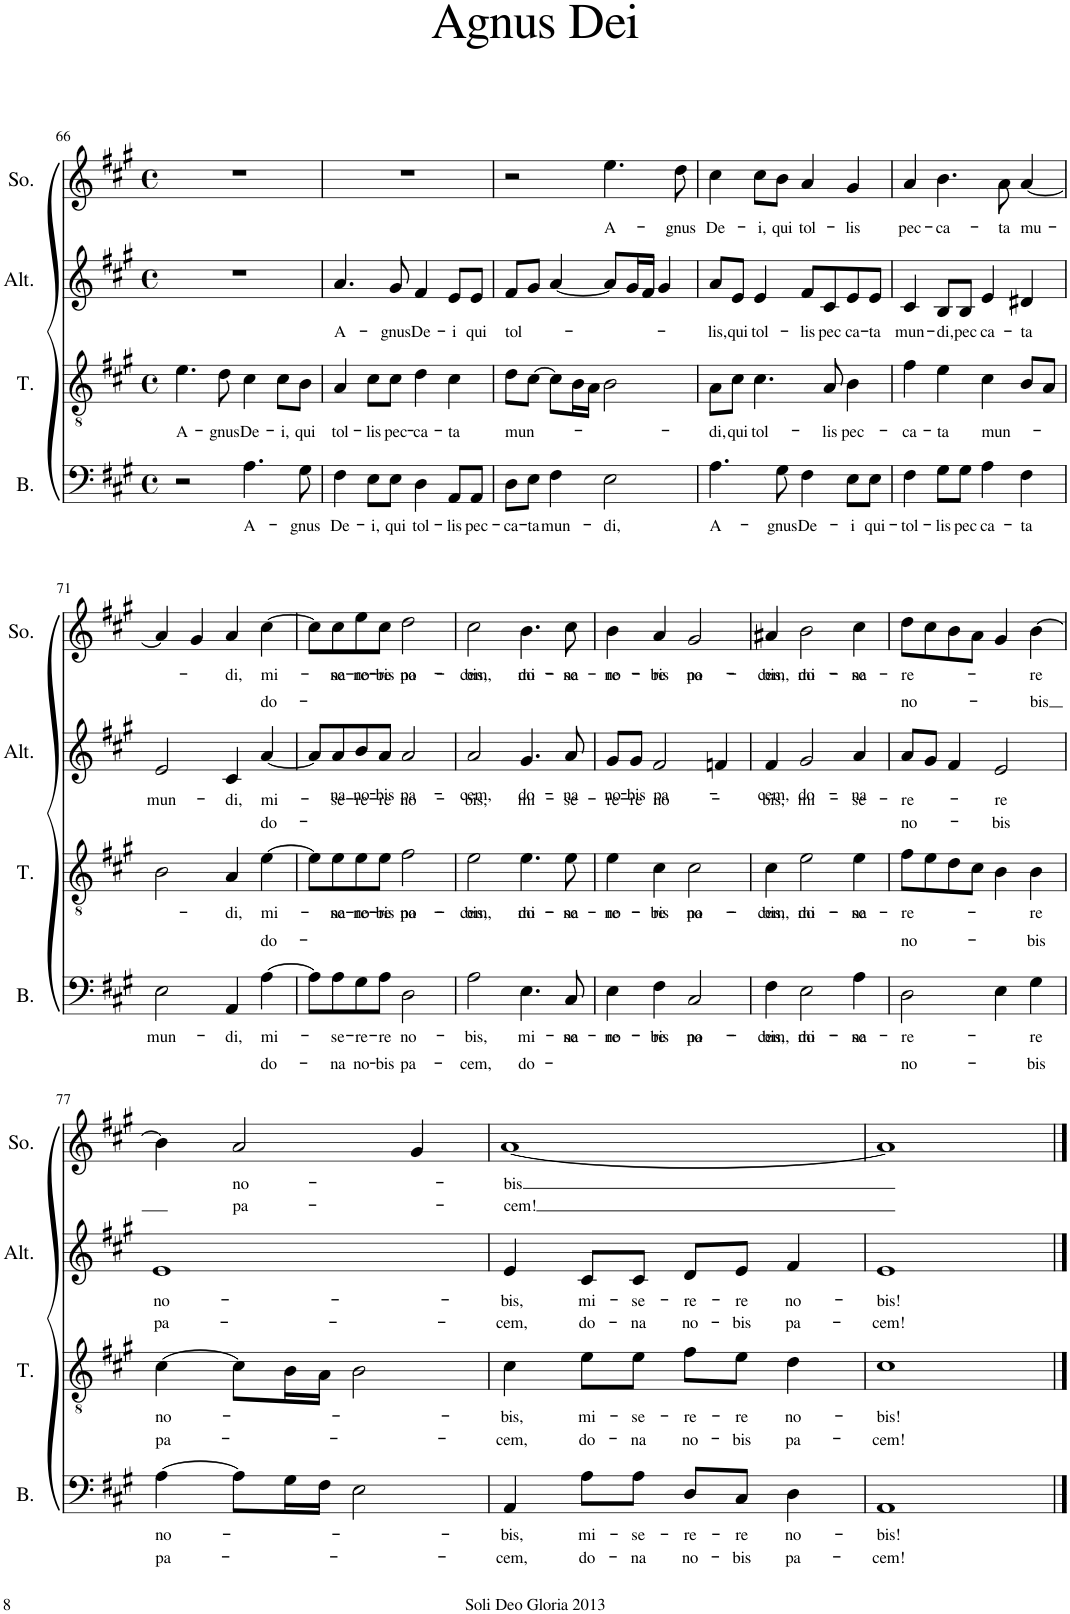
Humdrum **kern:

**kern	**text	**text	**kern	**text	**text	**kern	**text	**text	**kern	**text	**text
*part4	*part4	*part4	*part3	*part3	*part3	*part2	*part2	*part2	*part1	*part1	*part1
*staff4	*staff4	*staff4	*staff3	*staff3	*staff3	*staff2	*staff2	*staff2	*staff1	*staff1	*staff1
*I"Basse	*	*	*I"Ténor	*	*	*I"Alto	*	*	*I"Soprano	*	*
*I'B.	*	*	*I'T.	*	*	*I'Alt.	*	*	*I'So.	*	*
!!LO:PB:g=z
*clefF4	*	*	*clefGv2	*	*	*clefG2	*	*	*clefG2	*	*
*k[f#c#g#]	*	*	*k[f#c#g#]	*	*	*k[f#c#g#]	*	*	*k[f#c#g#]	*	*
*M4/4	*	*	*M4/4	*	*	*M4/4	*	*	*M4/4	*	*
*met(c)	*	*	*met(c)	*	*	*met(c)	*	*	*met(c)	*	*
=66	=66	=66	=66	=66	=66	=66	=66	=66	=66	=66	=66
!	!	!	!	!LO:LY:b	!	!	!	!	!	!	!
2r	.	.	4.e\	A-	.	1r	.	.	1r	.	.
!	!	!	!	!LO:LY:b	!	!	!	!	!	!	!
.	.	.	8d\	-gnus	.	.	.	.	.	.	.
!	!LO:LY:b	!	!	!LO:LY:b	!	!	!	!	!	!	!
4.A\	A-	.	4c#\	De-	.	.	.	.	.	.	.
!	!	!	!	!LO:LY:b	!	!	!	!	!	!	!
.	.	.	8c#\L	-i,	.	.	.	.	.	.	.
!	!LO:LY:b	!	!	!LO:LY:b	!	!	!	!	!	!	!
8G#\	-gnus	.	8B\J	qui	.	.	.	.	.	.	.
=67	=67	=67	=67	=67	=67	=67	=67	=67	=67	=67	=67
!	!LO:LY:b	!	!	!LO:LY:b	!	!	!LO:LY:b	!	!	!	!
4F#\	De-	.	4A/	tol-	.	4.a/	A-	.	1r	.	.
!	!LO:LY:b	!	!	!LO:LY:b	!	!	!	!	!	!	!
8E\L	-i,	.	8c#\L	-lis	.	.	.	.	.	.	.
!	!LO:LY:b	!	!	!LO:LY:b	!	!	!LO:LY:b	!	!	!	!
8E\J	qui	.	8c#\J	pec-	.	8g#/	-gnus	.	.	.	.
!	!LO:LY:b	!	!	!LO:LY:b	!	!	!LO:LY:b	!	!	!	!
4D\	tol-	.	4d\	-ca-	.	4f#/	De-	.	.	.	.
!	!LO:LY:b	!	!	!LO:LY:b	!	!	!LO:LY:b	!	!	!	!
8AA/L	-lis	.	4c#\	-ta	.	8e/L	-i	.	.	.	.
!	!LO:LY:b	!	!	!	!	!	!LO:LY:b	!	!	!	!
8AA/J	pec-	.	.	.	.	8e/J	qui	.	.	.	.
=68	=68	=68	=68	=68	=68	=68	=68	=68	=68	=68	=68
!	!LO:LY:b	!	!	!LO:LY:b	!	!	!LO:LY:b	!	!	!	!
8D\L	-ca-	.	8d\L	mun-	.	8f#/L	tol-	.	2r	.	.
!	!LO:LY:b	!	!	!	!	!	!	!	!	!	!
8E\J	-ta	.	[8c#\J	.	.	8g#/J	.	.	.	.	.
!	!LO:LY:b	!	!	!	!	!	!	!	!	!	!
4F#\	mun-	.	8c#\L]	.	.	[4a/	.	.	.	.	.
.	.	.	16B\L	.	.	.	.	.	.	.	.
.	.	.	16A\JJ	.	.	.	.	.	.	.	.
!	!LO:LY:b	!	!	!	!	!	!	!	!	!LO:LY:b	!
2E\	-di,	.	2B\	.	.	8a/L]	.	.	4.ee\	A-	.
.	.	.	.	.	.	16g#/L	.	.	.	.	.
.	.	.	.	.	.	16f#/JJ	.	.	.	.	.
.	.	.	.	.	.	4g#/	.	.	.	.	.
!	!	!	!	!	!	!	!	!	!	!LO:LY:b	!
.	.	.	.	.	.	.	.	.	8dd\	-gnus	.
=69	=69	=69	=69	=69	=69	=69	=69	=69	=69	=69	=69
!	!LO:LY:b	!	!	!LO:LY:b	!	!	!LO:LY:b	!	!	!LO:LY:b	!
4.A\	A-	.	8A\L	-di,	.	8a/L	-lis,	.	4cc#\	De-	.
!	!	!	!	!LO:LY:b	!	!	!LO:LY:b	!	!	!	!
.	.	.	8c#\J	qui	.	8e/J	qui	.	.	.	.
!	!	!	!	!LO:LY:b	!	!	!LO:LY:b	!	!	!LO:LY:b	!
.	.	.	4.c#\	tol-	.	4e/	tol-	.	8cc#\L	-i,	.
!	!LO:LY:b	!	!	!	!	!	!	!	!	!LO:LY:b	!
8G#\	-gnus	.	.	.	.	.	.	.	8b\J	qui	.
!	!LO:LY:b	!	!	!	!	!	!LO:LY:b	!	!	!LO:LY:b	!
4F#\	De-	.	.	.	.	8f#/L	-lis	.	4a/	tol-	.
!	!	!	!	!LO:LY:b	!	!	!LO:LY:b	!	!	!	!
.	.	.	8A/	-lis	.	8c#/	pec-	.	.	.	.
!	!LO:LY:b	!	!	!LO:LY:b	!	!	!LO:LY:b	!	!	!LO:LY:b	!
8E\L	-i	.	4B\	pec-	.	8e/	-ca-	.	4g#/	-lis	.
!	!LO:LY:b	!	!	!	!	!	!LO:LY:b	!	!	!	!
8E\J	qui-	.	.	.	.	8e/J	-ta	.	.	.	.
=70	=70	=70	=70	=70	=70	=70	=70	=70	=70	=70	=70
!	!LO:LY:b	!	!	!LO:LY:b	!	!	!LO:LY:b	!	!	!LO:LY:b	!
4F#\	-tol-	.	4f#\	-ca-	.	4c#/	mun-	.	4a/	pec-	.
!	!LO:LY:b	!	!	!LO:LY:b	!	!	!LO:LY:b	!	!	!LO:LY:b	!
8G#\L	-lis	.	4e\	-ta	.	8B/L	-di,	.	4.b\	-ca-	.
!	!LO:LY:b	!	!	!	!	!	!LO:LY:b	!	!	!	!
8G#\J	pec-	.	.	.	.	8B/J	pec-	.	.	.	.
!	!LO:LY:b	!	!	!LO:LY:b	!	!	!LO:LY:b	!	!	!	!
4A\	-ca-	.	4c#\	mun-	.	4e/	-ca-	.	.	.	.
!	!	!	!	!	!	!	!	!	!	!LO:LY:b	!
.	.	.	.	.	.	.	.	.	8a\	-ta	.
!	!LO:LY:b	!	!	!	!	!	!LO:LY:b	!	!	!LO:LY:b	!
4F#\	-ta	.	8B/L	.	.	4d#X/	-ta	.	[4a/	mu-	.
.	.	.	8A/J	.	.	.	.	.	.	.	.
!!LO:LB:g=z
=71	=71	=71	=71	=71	=71	=71	=71	=71	=71	=71	=71
!	!LO:LY:b	!	!	!	!	!	!LO:LY:b	!	!	!	!
2E\	mun-	.	2B\	.	.	2e/	mun-	.	4a/]	.	.
.	.	.	.	.	.	.	.	.	4g#/	.	.
!	!LO:LY:b	!	!	!LO:LY:b	!	!	!LO:LY:b	!	!	!LO:LY:b	!
4AA/	-di,	.	4A/	-di,	.	4c#/	-di,	.	4a/	-di,	.
!	!LO:LY:b	!LO:LY:b	!	!LO:LY:b	!LO:LY:b	!	!LO:LY:b	!LO:LY:b	!	!LO:LY:b	!LO:LY:b
[4A\	mi-	do-	[4e\	mi-	do-	[4a/	mi-	do-	[4cc#\	mi-	do-
=72	=72	=72	=72	=72	=72	=72	=72	=72	=72	=72	=72
8A\L]	.	.	8e\L]	.	.	8a/L]	.	.	8cc#\L]	.	.
!	!LO:LY:b	!LO:LY:b	!	!LO:LY:b	!LO:LY:b	!	!LO:LY:b	!LO:LY:b	!	!LO:LY:b	!LO:LY:b
8A\	-se-	-na	8e\	-se-	-na	8a/	-se-	-na	8cc#\	-se-	-na
!	!LO:LY:b	!LO:LY:b	!	!LO:LY:b	!LO:LY:b	!	!LO:LY:b	!LO:LY:b	!	!LO:LY:b	!LO:LY:b
8G#\	-re-	no-	8e\	-re-	no-	8b/	-re-	no-	8ee\	-re-	no-
!	!LO:LY:b	!LO:LY:b	!	!LO:LY:b	!LO:LY:b	!	!LO:LY:b	!LO:LY:b	!	!LO:LY:b	!LO:LY:b
8A\J	-re	-bis	8e\J	-re	-bis	8a/J	-re	-bis	8cc#\J	-re	-bis
!	!LO:LY:b	!LO:LY:b	!	!LO:LY:b	!LO:LY:b	!	!LO:LY:b	!LO:LY:b	!	!LO:LY:b	!LO:LY:b
2D\	no-	pa-	2f#\	no-	pa-	2a/	no-	pa-	2dd\	no-	pa-
=73	=73	=73	=73	=73	=73	=73	=73	=73	=73	=73	=73
!	!LO:LY:b	!LO:LY:b	!	!LO:LY:b	!LO:LY:b	!	!LO:LY:b	!LO:LY:b	!	!LO:LY:b	!LO:LY:b
2A\	-bis,	-cem,	2e\	-bis,	-cem,	2a/	-bis,	-cem,	2cc#\	-bis,	-cem,
!	!LO:LY:b	!LO:LY:b	!	!LO:LY:b	!LO:LY:b	!	!LO:LY:b	!LO:LY:b	!	!LO:LY:b	!LO:LY:b
4.E\	mi-	do-	4.e\	mi-	do-	4.g#/	mi-	do-	4.b\	mi-	do-
!	!LO:LY:b	!LO:LY:b	!	!LO:LY:b	!LO:LY:b	!	!LO:LY:b	!LO:LY:b	!	!LO:LY:b	!LO:LY:b
8C#/	-se-	-na	8e\	-se-	-na	8a/	-se-	-na	8cc#\	-se-	-na
=74	=74	=74	=74	=74	=74	=74	=74	=74	=74	=74	=74
!	!LO:LY:b	!LO:LY:b	!	!LO:LY:b	!LO:LY:b	!	!LO:LY:b	!LO:LY:b	!	!LO:LY:b	!LO:LY:b
4E\	-re-	no-	4e\	-re-	no-	8g#/L	-re-	no-	4b\	-re-	no-
!	!	!	!	!	!	!	!LO:LY:b	!LO:LY:b	!	!	!
.	.	.	.	.	.	8g#/J	-re	-bis	.	.	.
!	!LO:LY:b	!LO:LY:b	!	!LO:LY:b	!LO:LY:b	!	!LO:LY:b	!LO:LY:b	!	!LO:LY:b	!LO:LY:b
4F#\	-re	-bis	4c#\	-re	-bis	2f#/	no-	pa-	4a/	-re	-bis
!	!LO:LY:b	!LO:LY:b	!	!LO:LY:b	!LO:LY:b	!	!	!	!	!LO:LY:b	!LO:LY:b
2C#/	no-	pa-	2c#\	no-	pa-	.	.	.	2g#/	no-	pa-
.	.	.	.	.	.	4fn/	.	.	.	.	.
=75	=75	=75	=75	=75	=75	=75	=75	=75	=75	=75	=75
!	!LO:LY:b	!LO:LY:b	!	!LO:LY:b	!LO:LY:b	!	!LO:LY:b	!LO:LY:b	!	!LO:LY:b	!LO:LY:b
4F#\	-bis,	-cem,	4c#\	-bis,	-cem,	4f#/	-bis,	-cem,	4a#X/	-bis,	-cem,
!	!LO:LY:b	!LO:LY:b	!	!LO:LY:b	!LO:LY:b	!	!LO:LY:b	!LO:LY:b	!	!LO:LY:b	!LO:LY:b
2E\	mi-	do-	2e\	mi-	do-	2g#/	mi-	do-	2b\	mi-	do-
!	!LO:LY:b	!LO:LY:b	!	!LO:LY:b	!LO:LY:b	!	!LO:LY:b	!LO:LY:b	!	!LO:LY:b	!LO:LY:b
4A\	-se-	-na	4e\	-se-	-na	4a/	-se-	-na	4cc#\	-se-	-na
=76	=76	=76	=76	=76	=76	=76	=76	=76	=76	=76	=76
!	!LO:LY:b	!LO:LY:b	!	!LO:LY:b	!LO:LY:b	!	!LO:LY:b	!LO:LY:b	!	!LO:LY:b	!LO:LY:b
2D\	-re-	no-	8f#\L	-re-	no-	8a/L	-re-	no-	8dd\L	-re-	no-
.	.	.	8e\	.	.	8g#/J	.	.	8cc#\	.	.
.	.	.	8d\	.	.	4f#/	.	.	8b\	.	.
.	.	.	8c#\J	.	.	.	.	.	8a\J	.	.
!	!	!	!	!	!	!	!LO:LY:b	!LO:LY:b	!	!	!
4E\	.	.	4B\	.	.	2e/	-re	-bis	4g#/	.	.
!	!LO:LY:b	!LO:LY:b	!	!LO:LY:b	!LO:LY:b	!	!	!	!	!LO:LY:b	!LO:LY:b
4G#\	-re	-bis	4B\	-re	-bis	.	.	.	[4b\	-re	-bis
!!LO:LB:g=z
=77	=77	=77	=77	=77	=77	=77	=77	=77	=77	=77	=77
!	!LO:LY:b	!LO:LY:b	!	!LO:LY:b	!LO:LY:b	!	!LO:LY:b	!LO:LY:b	!	!	!
[4A\	no-	pa-	[4c#\	no-	pa-	1e	no-	pa-	4b\]	.	.
!	!	!	!	!	!	!	!	!	!	!LO:LY:b	!LO:LY:b
8A\L]	.	.	8c#\L]	.	.	.	.	.	2a/	no-	pa-
16G#\L	.	.	16B\L	.	.	.	.	.	.	.	.
16F#\JJ	.	.	16A\JJ	.	.	.	.	.	.	.	.
2E\	.	.	2B\	.	.	.	.	.	.	.	.
.	.	.	.	.	.	.	.	.	4g#/	.	.
=78	=78	=78	=78	=78	=78	=78	=78	=78	=78	=78	=78
!	!LO:LY:b	!LO:LY:b	!	!LO:LY:b	!LO:LY:b	!	!LO:LY:b	!LO:LY:b	!	!LO:LY:b	!LO:LY:b
4AA/	-bis,	-cem,	4c#\	-bis,	-cem,	4e/	-bis,	-cem,	[1a	-bis	-cem!
!	!LO:LY:b	!LO:LY:b	!	!LO:LY:b	!LO:LY:b	!	!LO:LY:b	!LO:LY:b	!	!	!
8A\L	mi-	do-	8e\L	mi-	do-	8c#/L	mi-	do-	.	.	.
!	!LO:LY:b	!LO:LY:b	!	!LO:LY:b	!LO:LY:b	!	!LO:LY:b	!LO:LY:b	!	!	!
8A\J	-se-	-na	8e\J	-se-	-na	8c#/J	-se-	-na	.	.	.
!	!LO:LY:b	!LO:LY:b	!	!LO:LY:b	!LO:LY:b	!	!LO:LY:b	!LO:LY:b	!	!	!
8D/L	-re-	no-	8f#\L	-re-	no-	8d/L	-re-	no-	.	.	.
!	!LO:LY:b	!LO:LY:b	!	!LO:LY:b	!LO:LY:b	!	!LO:LY:b	!LO:LY:b	!	!	!
8C#/J	-re	-bis	8e\J	-re	-bis	8e/J	-re	-bis	.	.	.
!	!LO:LY:b	!LO:LY:b	!	!LO:LY:b	!LO:LY:b	!	!LO:LY:b	!LO:LY:b	!	!	!
4D\	no-	pa-	4d\	no-	pa-	4f#/	no-	pa-	.	.	.
=79	=79	=79	=79	=79	=79	=79	=79	=79	=79	=79	=79
!	!LO:LY:b	!LO:LY:b	!	!LO:LY:b	!LO:LY:b	!	!LO:LY:b	!LO:LY:b	!	!	!
1AA	-bis!	-cem!	1c#	-bis!	-cem!	1e	-bis!	-cem!	1a]	.	.
==	==	==	==	==	==	==	==	==	==	==	==
*-	*-	*-	*-	*-	*-	*-	*-	*-	*-	*-	*-
